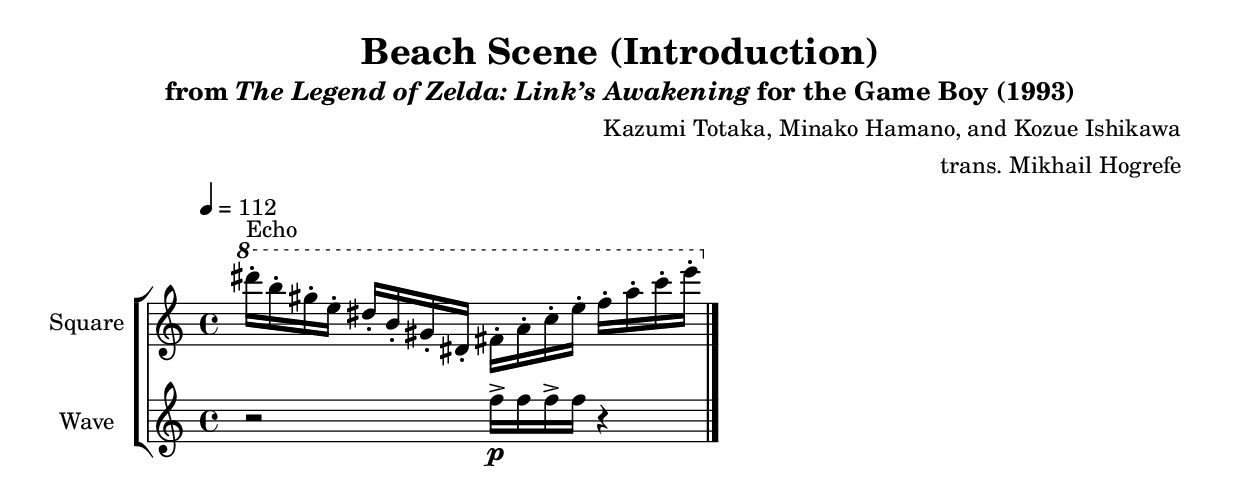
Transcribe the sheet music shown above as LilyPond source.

\version "2.22.0"

smaller = {
    \set fontSize = #-3
    \override Stem #'length-fraction = #0.56
    \override Beam #'thickness = #0.2688
    \override Beam #'length-fraction = #0.56
}

\book {
    \header {
        title = "Beach Scene (Introduction)"
        subtitle = \markup { "from" {\italic "The Legend of Zelda: Link’s Awakening"} "for the Game Boy (1993)" }
        composer = "Kazumi Totaka, Minako Hamano, and Kozue Ishikawa"
        arranger = "trans. Mikhail Hogrefe"
    }

    \score {
        {
            \new StaffGroup <<
                \new Staff \relative c'''' {
                    \set Staff.instrumentName = "Square"
                    \set Staff.shortInstrumentName = "S."

\tempo 4 = 112
\ottava #1

dis16-.^\markup{Echo} b-. gis-. e-. dis-. b-. gis-. dis-. fis-. a-. c-. e-. f-. a-. c-. e-. |
\bar "|."
                }

                \new Staff \relative c'' {
                    \set Staff.instrumentName = "Wave"
                    \set Staff.shortInstrumentName = "W."
r2 f16->\p f f-> f r4 |
                }
            >>
        }
        \midi {}
        \layout {
            \context {
                \Staff
                \RemoveEmptyStaves
            }
            \context {
                \DrumStaff
                \RemoveEmptyStaves
            }
        }
    }
}
